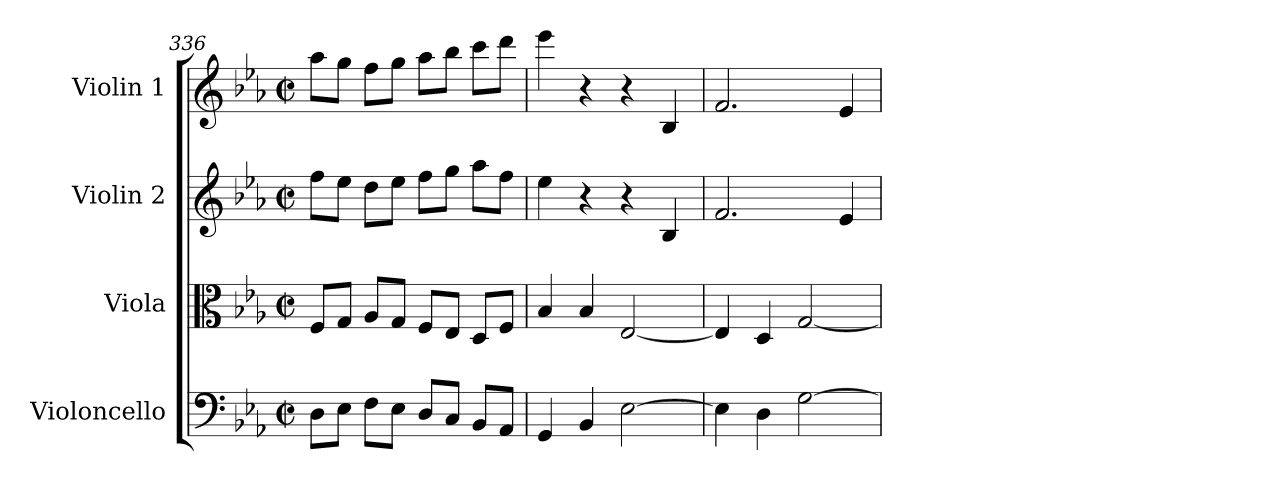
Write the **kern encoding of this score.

**kern	**kern	**kern	**kern
*part4	*part3	*part2	*part1
*staff4	*staff3	*staff2	*staff1
*I"Violoncello	*I"Viola	*I"Violin 2	*I"Violin 1
*I'Vc	*I'Vla	*I'Vln	*I'Vln
*clefF4	*clefC3	*clefG2	*clefG2
*k[b-e-a-]	*k[b-e-a-]	*k[b-e-a-]	*k[b-e-a-]
*M2/2	*M2/2	*M2/2	*M2/2
*met(c|)	*met(c|)	*met(c|)	*met(c|)
=336	=336	=336	=336
8D\L	8F/L	8ff\L	8aa-\L
8E-\J	8G/J	8ee-\J	8gg\J
8F\L	8A-/L	8dd\L	8ff\L
8E-\J	8G/J	8ee-\J	8gg\J
8D/L	8F/L	8ff\L	8aa-\L
8C/J	8E-/J	8gg\J	8bb-\J
8BB-/L	8D/L	8aa-\L	8ccc\L
8AA-/J	8F/J	8ff\J	8ddd\J
=337	=337	=337	=337
4GG/	4B-/	4ee-\	4eee-\
4BB-/	4B-/	4r	4r
[2E-\	[2E-/	4r	4r
.	.	4B-/	4B-/
!!LO:PB:g=z
=338	=338	=338	=338
4E-\]	4E-/]	2.f/	2.f/
4D\	4D/	.	.
[2G\	[2G/	.	.
.	.	4e-/	4e-/
=	=	=	=
*-	*-	*-	*-
